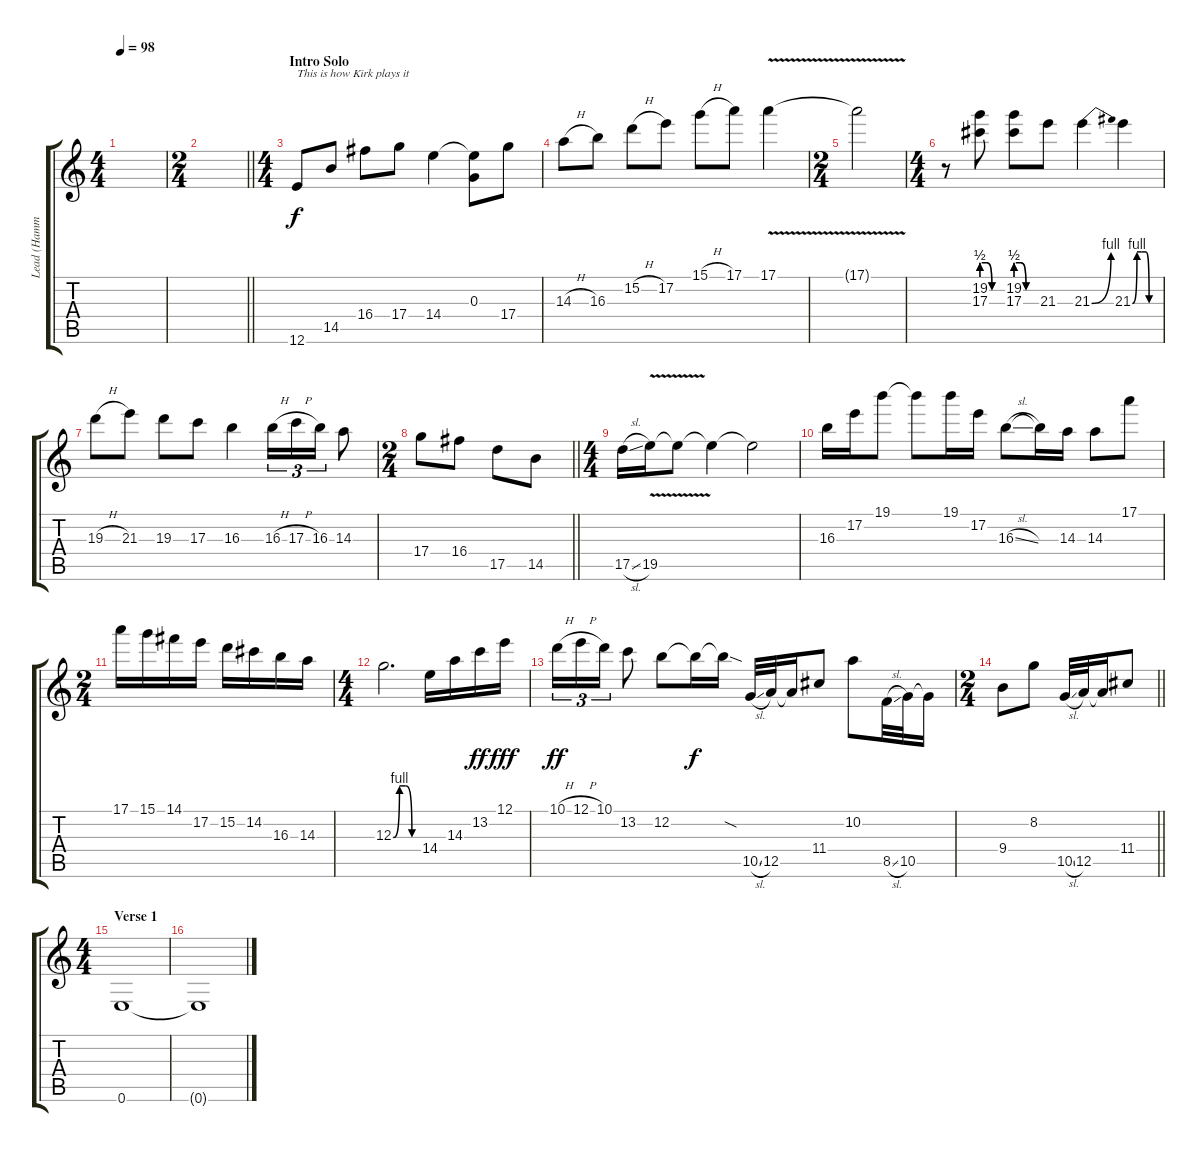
\track ("Lead (Hammet)" "Lead (Hamm") {instrument distortionguitar}
\staff {score tabs}
\tuning (E4 B3 G3 D3 A2 E2) {hide}
\ts (4 4)
\tempo 98
\clef g2
\ks c
|
\ts (2 4)
\barLineRight lightlight
|
\ts (4 4)
\section ("" "Intro Solo")
12.6.8{txt "This is how Kirk plays it "} 14.5.8 16.4.8 17.4.8 14.4.4 (0.3 14.4{t}).8 17.4.8 |
14.3{h}.8 16.3.8 15.2{h}.8 17.2.8 15.1{h}.8 17.1.8 17.1{v}.4 |
\ts (2 4)
17.1{t}.2 |
\ts (4 4)
r.8 (19.2{be (custom 0 2 15 2 30 0 60 0)} 17.3{be (custom 0 2 15 2 30 0 60 0)}).8 (19.2{be (custom 0 2 15 2 30 0 60 0)} 17.3{be (custom 0 2 15 2 30 0 60 0)}).8 21.3.8 21.3{be (bend 0 0 60 4)}.4 21.3{be (custom 0 0 10 4 20 4 30 4 37 0 60 0)}.4 |
19.3{h}.8 21.3.8 19.3.8 17.3.8 16.3.4 16.3{h}.16{tu (3 2)} 17.3{h}.16{tu (3 2)} 16.3.16{tu (3 2)} 14.3.8 |
\ts (2 4)
\barLineRight lightlight
17.4.8 16.4.8 17.5.8 14.5.8 |
\ts (4 4)
17.5{sl}.16 19.5{v}.16 19.5{t}.8 19.5{t}.4 19.5{t}.2 |
16.3.16 17.2.16 19.1.8 19.1{t}.8 19.1.16 17.2.16 16.3{sl}.8 16.3{t}.16 14.3.16 14.3.8 17.1.8 |
\ts (2 4)
17.1.16 15.1.16 14.1.16 17.2.16 15.2.16 14.2.16 16.3.16 14.3.16 |
\ts (4 4)
12.3{be (custom 0 0 15 4 30 4 45 0 60 0)}.2{d} 14.4.16 14.3.16 13.2.16{dy ff} 12.1.16{dy fff} |
10.1{h}.16{tu (3 2) dy ff} 12.1{h}.16{tu (3 2)} 10.1.16{tu (3 2)} 13.2.8 12.2.8 12.2{t}.16{dy f} 12.2{sod t}.16 10.5{sl}.32 12.5.32 12.5{t}.16 11.4.8 10.2.8 8.5{sl}.32 10.5.32 10.5{t}.16 |
\ts (2 4)
\barLineRight lightlight
9.4.8 8.2.8 10.5{sl}.32 12.5.32 12.5{t}.16 11.4.8 |
\ts (4 4)
\section ("" "Verse 1")
0.6.1 |
0.6{t}.1
